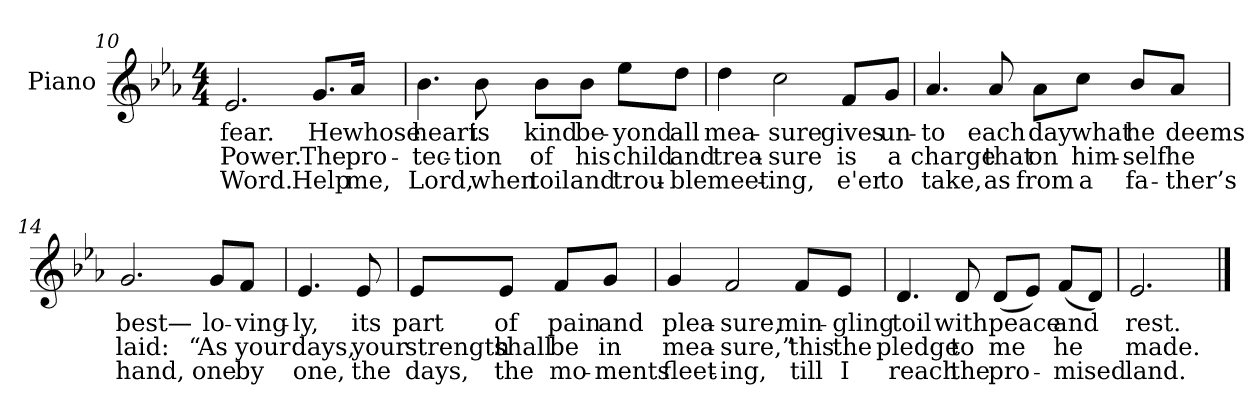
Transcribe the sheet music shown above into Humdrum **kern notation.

**kern	**text	**text	**text
*part1	*part1	*part1	*part1
*staff1	*staff1	*staff1	*staff1
*I"Piano	*	*	*
*I'Pno.	*	*	*
*clefG2	*	*	*
*k[b-e-a-]	*	*	*
*E-:	*	*	*
*M4/4	*	*	*
=10	=10	=10	=10
!	!LO:LY:b:color=#000000	!LO:LY:b:color=#000000	!LO:LY:b:color=#000000
2.e-i/	fear.	Power.	Word.
!	!LO:LY:b:color=#000000	!LO:LY:b:color=#000000	!LO:LY:b:color=#000000
8.gi/L	He	The	Help
!	!LO:LY:b:color=#000000	!LO:LY:b:color=#000000	!LO:LY:b:color=#000000
16a-i/Jk	whose	pro-	me,
=11	=11	=11	=11
!	!LO:LY:b:color=#000000	!LO:LY:b:color=#000000	!LO:LY:b:color=#000000
4.b-i\	heart	-tec-	Lord,
!	!LO:LY:b:color=#000000	!LO:LY:b:color=#000000	!LO:LY:b:color=#000000
8b-i\	is	-tion	when
!	!LO:LY:b:color=#000000	!LO:LY:b:color=#000000	!LO:LY:b:color=#000000
8b-i\L	kind	of	toil
!	!LO:LY:b:color=#000000	!LO:LY:b:color=#000000	!LO:LY:b:color=#000000
8b-i\J	be-	his	and
!	!LO:LY:b:color=#000000	!LO:LY:b:color=#000000	!LO:LY:b:color=#000000
8ee-i\L	-yond	child	trou-
!	!LO:LY:b:color=#000000	!LO:LY:b:color=#000000	!LO:LY:b:color=#000000
8ddi\J	all	and	-ble
!!LO:LB:g=z
=12	=12	=12	=12
!	!LO:LY:b:color=#000000	!LO:LY:b:color=#000000	!LO:LY:b:color=#000000
4ddi\	mea-	trea-	meet-
!	!LO:LY:b:color=#000000	!LO:LY:b:color=#000000	!LO:LY:b:color=#000000
2cci\	-sure	-sure	-ing,
!	!LO:LY:b:color=#000000	!LO:LY:b:color=#000000	!LO:LY:b:color=#000000
8fi/L	gives	is	e'er
!	!LO:LY:b:color=#000000	!LO:LY:b:color=#000000	!LO:LY:b:color=#000000
8gi/J	un-	a	to
=13	=13	=13	=13
!	!LO:LY:b:color=#000000	!LO:LY:b:color=#000000	!LO:LY:b:color=#000000
4.a-i/	-to	charge	take,
!	!LO:LY:b:color=#000000	!LO:LY:b:color=#000000	!LO:LY:b:color=#000000
8a-i/	each	that	as
!	!LO:LY:b:color=#000000	!LO:LY:b:color=#000000	!LO:LY:b:color=#000000
8a-i\L	day	on	from
!	!LO:LY:b:color=#000000	!LO:LY:b:color=#000000	!LO:LY:b:color=#000000
8cci\J	what	him-	a
!	!LO:LY:b:color=#000000	!LO:LY:b:color=#000000	!LO:LY:b:color=#000000
8b-i/L	he	-self	fa-
!	!LO:LY:b:color=#000000	!LO:LY:b:color=#000000	!LO:LY:b:color=#000000
8a-i/J	deems	he	-ther’s
=14	=14	=14	=14
!	!LO:LY:b:color=#000000	!LO:LY:b:color=#000000	!LO:LY:b:color=#000000
2.gi/	best—	laid:	hand,
!	!LO:LY:b:color=#000000	!LO:LY:b:color=#000000	!LO:LY:b:color=#000000
8gi/L	lo-	“As	one
!	!LO:LY:b:color=#000000	!LO:LY:b:color=#000000	!LO:LY:b:color=#000000
8fi/J	-ving-	your	by
!!LO:LB:g=z
=15	=15	=15	=15
!	!LO:LY:b:color=#000000	!LO:LY:b:color=#000000	!LO:LY:b:color=#000000
4.e-i/	-ly,	days,	one,
!	!LO:LY:b:color=#000000	!LO:LY:b:color=#000000	!LO:LY:b:color=#000000
8e-i/	its	your	the
=16	=16	=16	=16
!	!LO:LY:b:color=#000000	!LO:LY:b:color=#000000	!LO:LY:b:color=#000000
8e-i/L	part	strength	days,
!	!LO:LY:b:color=#000000	!LO:LY:b:color=#000000	!LO:LY:b:color=#000000
8e-i/J	of	shall	the
!	!LO:LY:b:color=#000000	!LO:LY:b:color=#000000	!LO:LY:b:color=#000000
8fi/L	pain	be	mo-
!	!LO:LY:b:color=#000000	!LO:LY:b:color=#000000	!LO:LY:b:color=#000000
8gi/J	and	in	-ments
!!LO:LB:g=z
=17	=17	=17	=17
!	!LO:LY:b:color=#000000	!LO:LY:b:color=#000000	!LO:LY:b:color=#000000
4gi/	plea-	mea-	fleet-
!	!LO:LY:b:color=#000000	!LO:LY:b:color=#000000	!LO:LY:b:color=#000000
2fi/	-sure,	-sure,”	-ing,
!	!LO:LY:b:color=#000000	!LO:LY:b:color=#000000	!LO:LY:b:color=#000000
8fi/L	min-	this	till
!	!LO:LY:b:color=#000000	!LO:LY:b:color=#000000	!LO:LY:b:color=#000000
8e-i/J	-gling	the	I
=18	=18	=18	=18
!	!LO:LY:b:color=#000000	!LO:LY:b:color=#000000	!LO:LY:b:color=#000000
4.di/	toil	pledge	reach
!	!LO:LY:b:color=#000000	!LO:LY:b:color=#000000	!LO:LY:b:color=#000000
8di/	with	to	the
!	!LO:LY:b:color=#000000	!LO:LY:b:color=#000000	!LO:LY:b:color=#000000
(8di/L	peace	me	pro-
8e-i/J)	.	.	.
!	!LO:LY:b:color=#000000	!LO:LY:b:color=#000000	!LO:LY:b:color=#000000
(8fi/L	and	he	-mised
8di/J)	.	.	.
=19	=19	=19	=19
!	!LO:LY:b:color=#000000	!LO:LY:b:color=#000000	!LO:LY:b:color=#000000
2.e-i/	rest.	made.	land.
==	==	==	==
*-	*-	*-	*-
